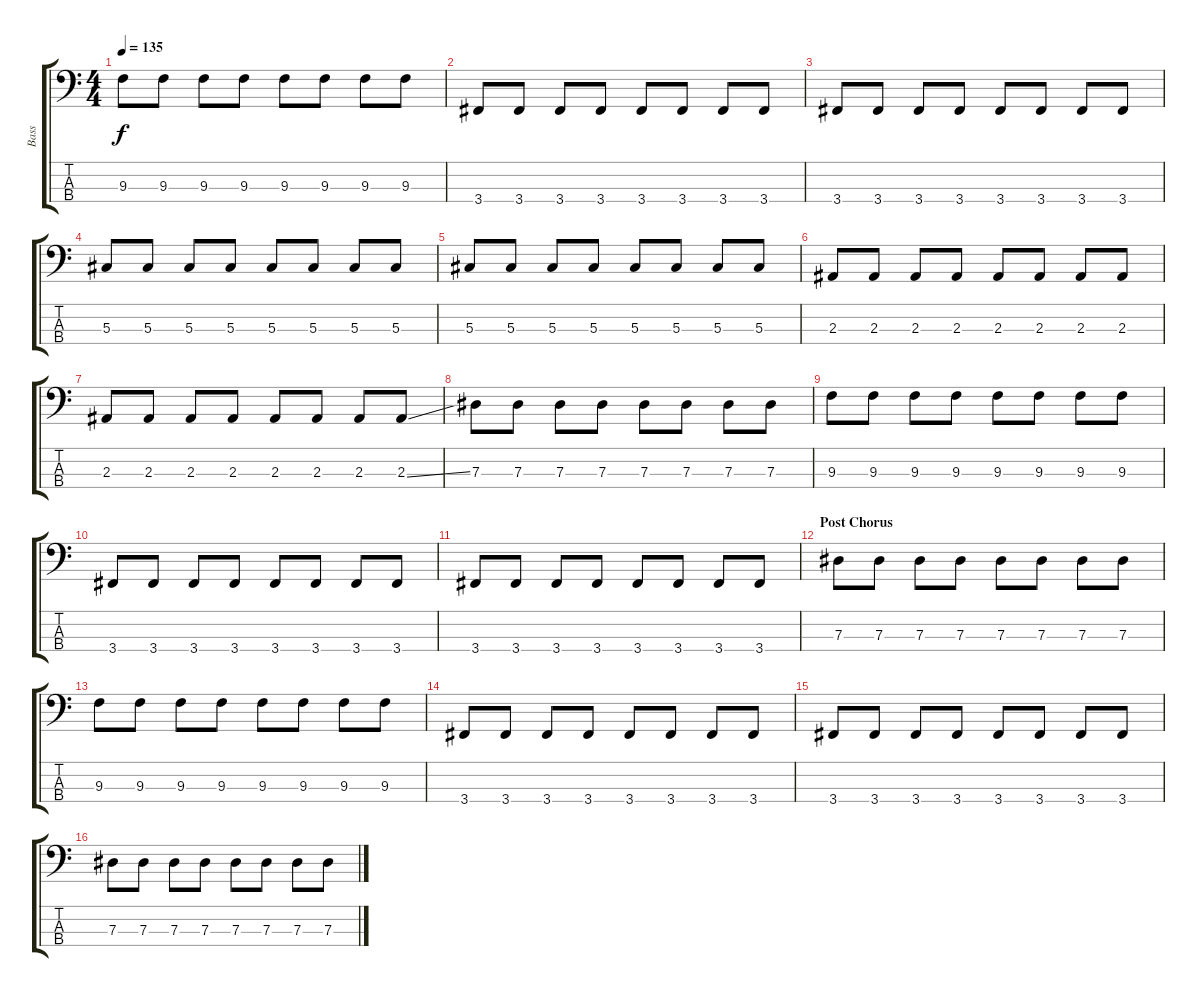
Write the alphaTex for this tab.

\track ("Bass" "Bass") {instrument electricbassfinger}
\staff {score tabs}
\tuning (Gb2 Db2 Ab1 Eb1) {hide}
\ts (4 4)
\tempo 135
\clef f4
\ks c
9.3.8{dy f} 9.3.8 9.3.8 9.3.8 9.3.8 9.3.8 9.3.8 9.3.8 |
3.4.8 3.4.8 3.4.8 3.4.8 3.4.8 3.4.8 3.4.8 3.4.8 |
3.4.8 3.4.8 3.4.8 3.4.8 3.4.8 3.4.8 3.4.8 3.4.8 |
5.3.8 5.3.8 5.3.8 5.3.8 5.3.8 5.3.8 5.3.8 5.3.8 |
5.3.8 5.3.8 5.3.8 5.3.8 5.3.8 5.3.8 5.3.8 5.3.8 |
2.3.8 2.3.8 2.3.8 2.3.8 2.3.8 2.3.8 2.3.8 2.3.8 |
2.3.8 2.3.8 2.3.8 2.3.8 2.3.8 2.3.8 2.3.8 2.3{ss}.8 |
7.3.8 7.3.8 7.3.8 7.3.8 7.3.8 7.3.8 7.3.8 7.3.8 |
9.3.8 9.3.8 9.3.8 9.3.8 9.3.8 9.3.8 9.3.8 9.3.8 |
3.4.8 3.4.8 3.4.8 3.4.8 3.4.8 3.4.8 3.4.8 3.4.8 |
3.4.8 3.4.8 3.4.8 3.4.8 3.4.8 3.4.8 3.4.8 3.4.8 |
\section ("" "Post Chorus")
7.3.8 7.3.8 7.3.8 7.3.8 7.3.8 7.3.8 7.3.8 7.3.8 |
9.3.8 9.3.8 9.3.8 9.3.8 9.3.8 9.3.8 9.3.8 9.3.8 |
3.4.8 3.4.8 3.4.8 3.4.8 3.4.8 3.4.8 3.4.8 3.4.8 |
3.4.8 3.4.8 3.4.8 3.4.8 3.4.8 3.4.8 3.4.8 3.4.8 |
7.3.8 7.3.8 7.3.8 7.3.8 7.3.8 7.3.8 7.3.8 7.3.8
